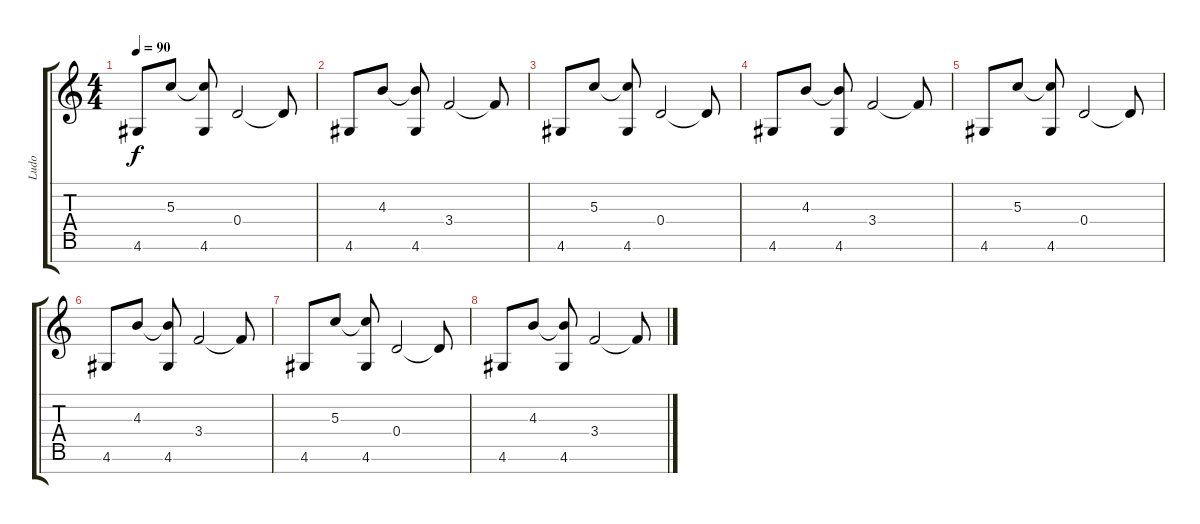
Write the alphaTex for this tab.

\track ("Ludo" "Ludo") {instrument electricguitarjazz}
\staff {score tabs}
\tuning (E4 B3 G3 D3 A2 E2 B1) {hide}
\ts (4 4)
\tempo 90
\clef g2
\ks c
4.6.8{dy f instrument electricguitarjazz} 5.3.8 (5.3{t} 4.6).8 0.4.2 0.4{t}.8 |
4.6.8 4.3.8 (4.3{t} 4.6).8 3.4.2 3.4{t}.8 |
4.6.8 5.3.8 (5.3{t} 4.6).8 0.4.2 0.4{t}.8 |
4.6.8 4.3.8 (4.3{t} 4.6).8 3.4.2 3.4{t}.8 |
4.6.8 5.3.8 (5.3{t} 4.6).8 0.4.2 0.4{t}.8 |
4.6.8 4.3.8 (4.3{t} 4.6).8 3.4.2 3.4{t}.8 |
4.6.8 5.3.8 (5.3{t} 4.6).8 0.4.2 0.4{t}.8 |
4.6.8 4.3.8 (4.3{t} 4.6).8 3.4.2 3.4{t}.8
